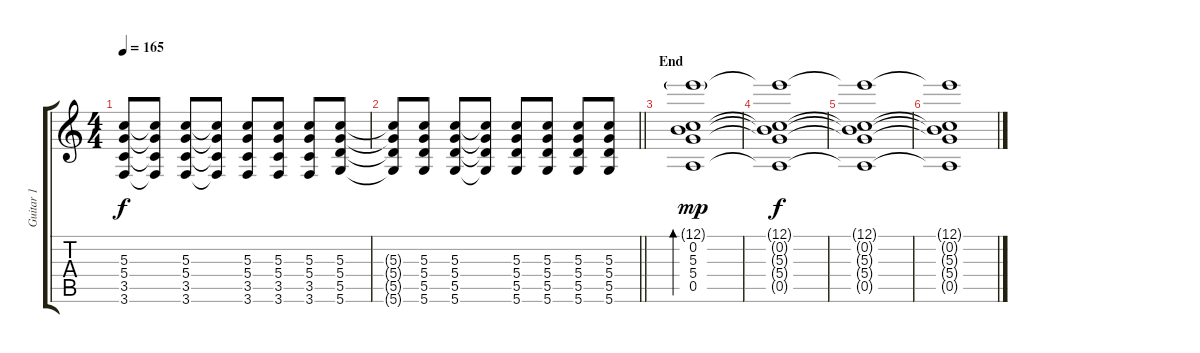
\track ("Guitar 1" "Guitar 1") {instrument overdrivenguitar}
\staff {score tabs}
\tuning (E4 B3 G3 D3 A2 D2) {hide}
\ts (4 4)
\tempo 165
\clef g2
\ks c
(5.3 5.4 3.5 3.6).8{dy f} (5.3{t} 5.4{t} 3.5{t} 3.6{t}).8 (5.3 5.4 3.5 3.6).8 (5.3{t} 5.4{t} 3.5{t} 3.6{t}).8 (5.3 5.4 3.5 3.6).8 (5.3 5.4 3.5 3.6).8 (5.3 5.4 3.5 3.6).8 (5.3 5.4 5.5 5.6).8 |
\barLineRight lightlight
(5.3{t} 5.4{t} 5.5{t} 5.6{t}).8 (5.3 5.4 5.5 5.6).8 (5.3 5.4 5.5 5.6).8 (5.3{t} 5.4{t} 5.5{t} 5.6{t}).8 (5.3 5.4 5.5 5.6).8 (5.3 5.4 5.5 5.6).8 (5.3 5.4 5.5 5.6).8 (5.3 5.4 5.5 5.6).8 |
\section ("" "End")
(12.1{g} 0.2 5.3 5.4 0.5).1{bd 240 dy mp volume 0} |
(12.1{t} 0.2{t} 5.3{t} 5.4{t} 0.5{t}).1{dy f} |
(12.1{t} 0.2{t} 5.3{t} 5.4{t} 0.5{t}).1 |
(12.1{t} 0.2{t} 5.3{t} 5.4{t} 0.5{t}).1
